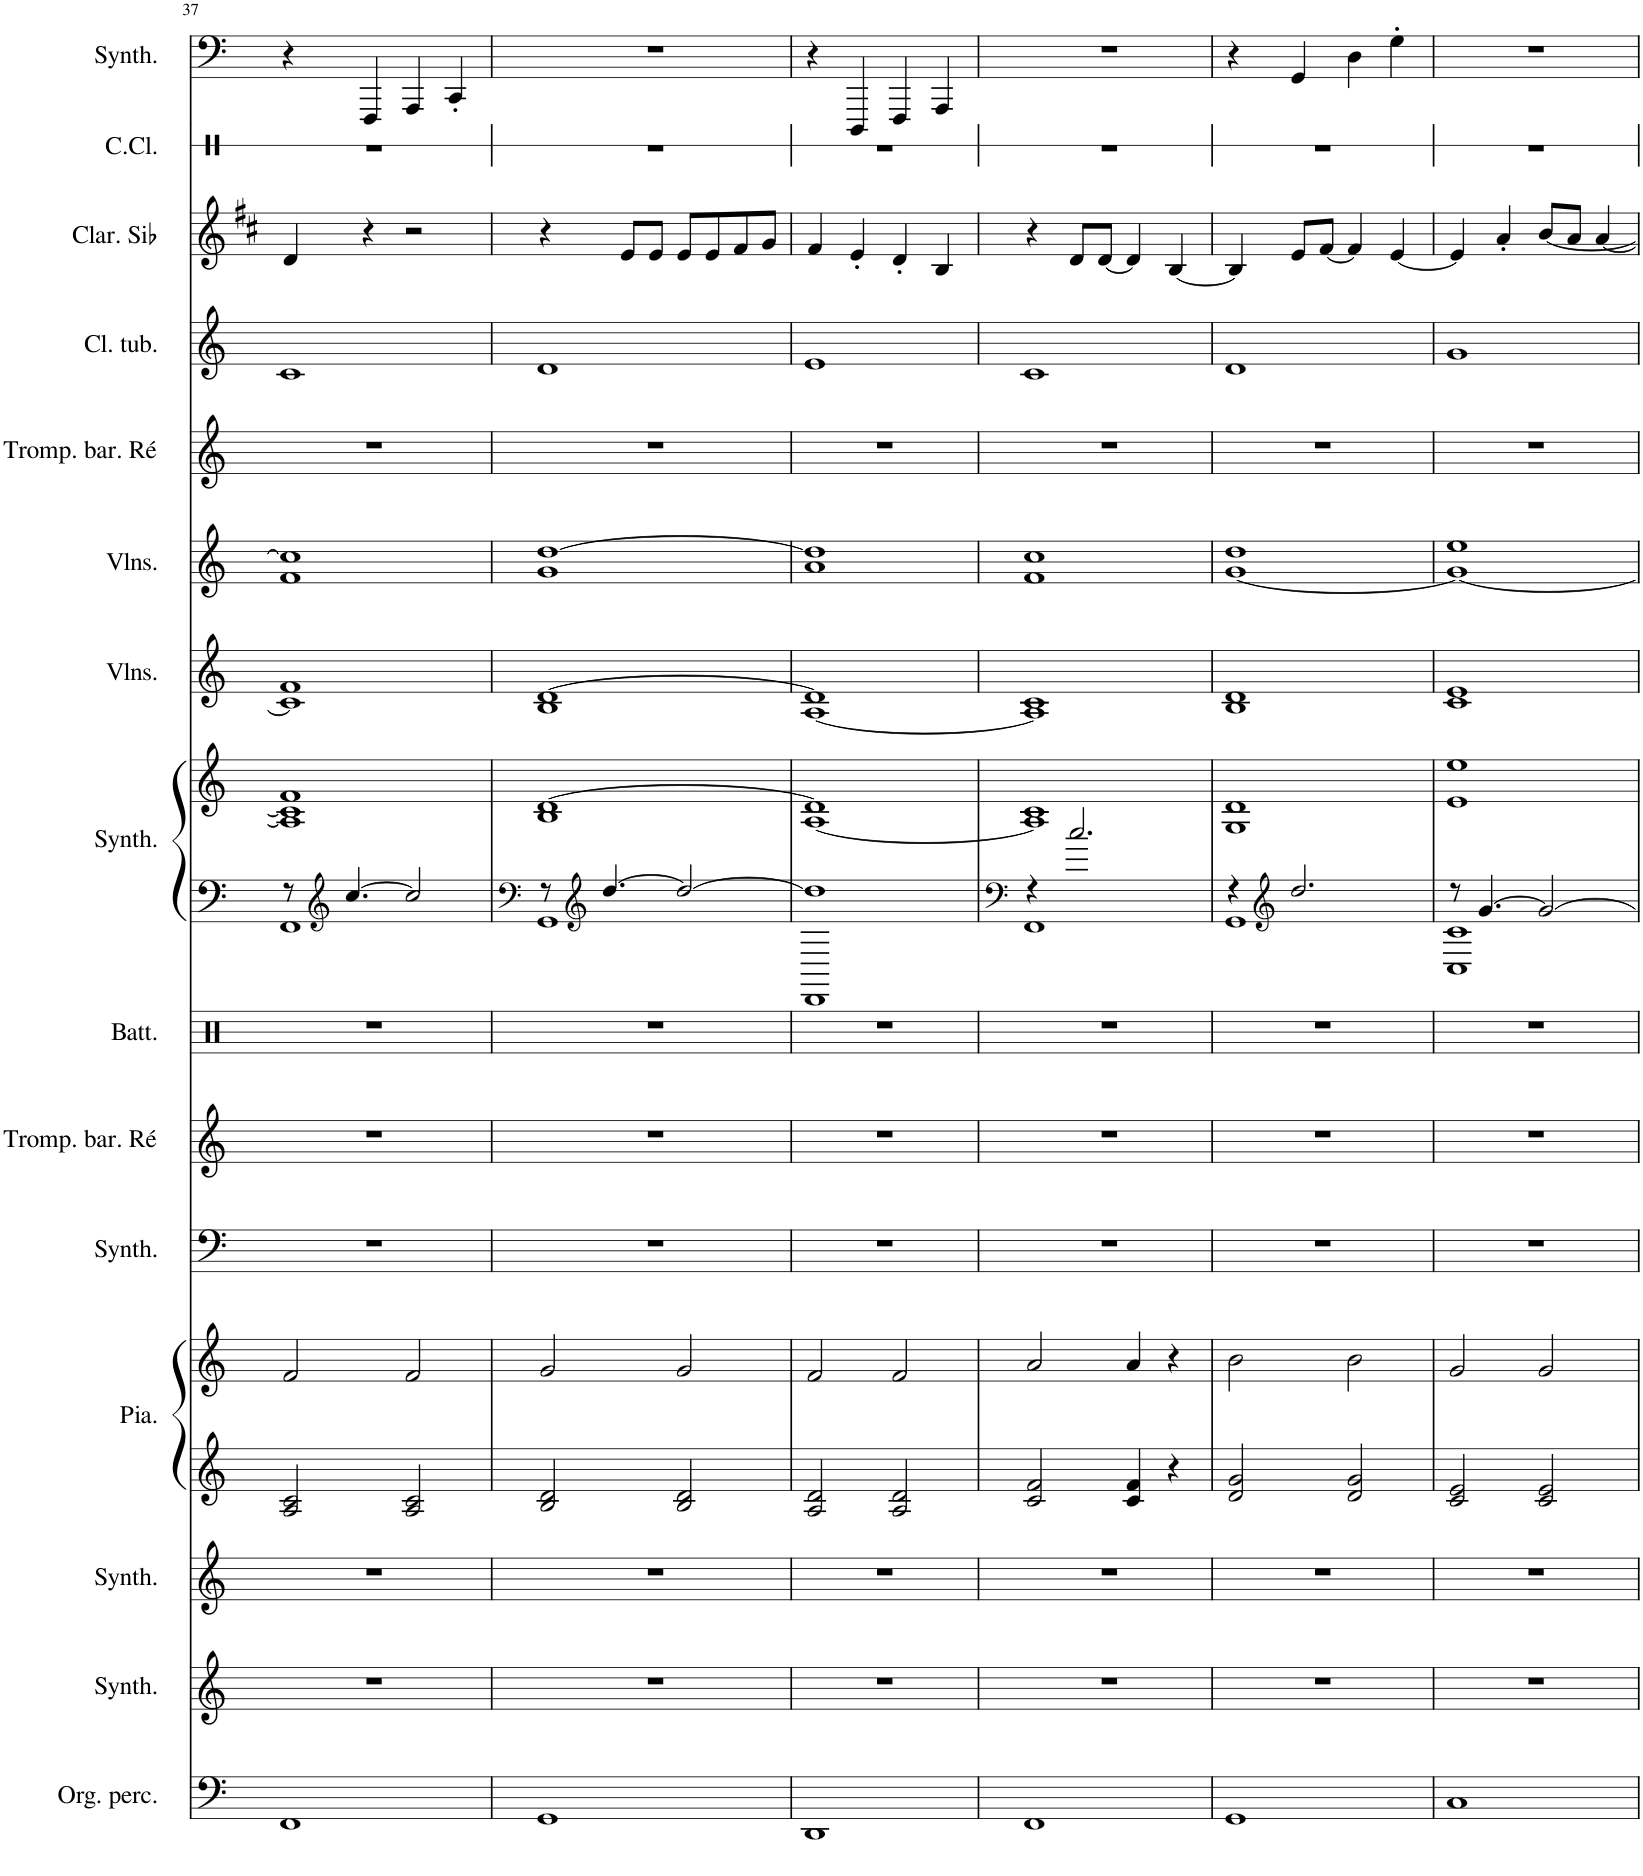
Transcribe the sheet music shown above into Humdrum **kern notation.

**kern	**kern	**kern	**kern	**kern	**kern	**kern	**kern	**kern	**kern	**kern	**kern	**kern	**kern	**kern	**kern	**kern
*part15	*part14	*part13	*part12	*part12	*part11	*part10	*part9	*part8	*part8	*part7	*part6	*part5	*part4	*part3	*part2	*part1
*staff17	*staff16	*staff15	*staff14	*staff13	*staff12	*staff11	*staff10	*staff9	*staff8	*staff7	*staff6	*staff5	*staff4	*staff3	*staff2	*staff1
*I"Orgue percussif	*I"Synthétiseur Pad	*I"Synthétiseur d'effets	*I"Piano	*	*I"Synthétiseur Pad	*I"Trompette baroque en Ré	*I"Batterie	*I"Synthétiseur Pad	*	*I"Violons	*I"Violons	*I"Trompette baroque en Ré	*I"Cloches tubulaires	*I"Clarinette en Sib	*I"Caisse claire	*I"Synthétiseur de basses
*I'Org. perc.	*I'Synth.	*I'Synth.	*I'Pia.	*	*I'Synth.	*I'Tromp. bar. Ré	*I'Batt.	*I'Synth.	*	*I'Vlns.	*I'Vlns.	*I'Tromp. bar. Ré	*I'Cl. tub.	*I'Clar. Sib	*I'C.Cl.	*I'Synth.
!!LO:PB:g=z
*clefF4	*clefG2	*clefG2	*clefG2	*clefG2	*clefF4	*clefG2	*clefX	*clefF4	*clefG2	*clefG2	*clefG2	*clefG2	*clefG2	*clefG2	*clefX	*clefF4
*	*	*	*	*	*	*Trd-1c-2	*	*	*	*	*	*Trd-1c-2	*	*Trd1c2	*	*
*k[]	*k[]	*k[]	*k[]	*k[]	*k[]	*k[]	*k[]	*k[]	*k[]	*k[]	*k[]	*k[]	*k[]	*k[f#c#]	*k[]	*k[]
*M4/4	*M4/4	*M4/4	*M4/4	*M4/4	*M4/4	*M4/4	*M4/4	*M4/4	*M4/4	*M4/4	*M4/4	*M4/4	*M4/4	*M4/4	*M4/4	*M4/4
=37	=37	=37	=37	=37	=37	=37	=37	=37	=37	=37	=37	=37	=37	=37	=37	=37
*	*	*	*	*	*	*	*	*^	*^	*^	*	*	*	*	*	*
1FF	1r	1r	2A/ 2c/	2f/	1r	1r	1r	8r	1FF	1f	1A] 1c]	1f	1c]	1f 1cc]	1r	1c	4d/	1r	4r
*	*	*	*	*	*	*	*	*clefG2	*	*	*	*	*	*	*	*	*	*	*
.	.	.	.	.	.	.	.	[4.cc/	.	.	.	.	.	.	.	.	.	.	.
.	.	.	.	.	.	.	.	.	.	.	.	.	.	.	.	.	4r	.	4FFF/
.	.	.	2A/ 2c/	2f/	.	.	.	2cc/]	.	.	.	.	.	.	.	.	2r	.	4AAA/
.	.	.	.	.	.	.	.	.	.	.	.	.	.	.	.	.	.	.	4CC'/
=38	=38	=38	=38	=38	=38	=38	=38	=38	=38	=38	=38	=38	=38	=38	=38	=38	=38	=38	=38
*	*	*	*	*	*	*	*	*clefF4	*	*	*	*	*	*	*	*	*	*	*
*	*	*	*	*	*	*	*	*	*	*	*	*	*	*^	*	*	*	*	*
1GG	1r	1r	2B/ 2d/	2g/	1r	1r	1r	8r	1GG	[1d	1B	[1d	1B	[1dd	1g	1r	1d	4r	1r	1r
*	*	*	*	*	*	*	*	*clefG2	*	*	*	*	*	*	*	*	*	*	*	*
.	.	.	.	.	.	.	.	[4.dd/	.	.	.	.	.	.	.	.	.	.	.	.
.	.	.	.	.	.	.	.	.	.	.	.	.	.	.	.	.	.	8e/L	.	.
.	.	.	.	.	.	.	.	.	.	.	.	.	.	.	.	.	.	8e/J	.	.
.	.	.	2B/ 2d/	2g/	.	.	.	2dd/_	.	.	.	.	.	.	.	.	.	8e/L	.	.
.	.	.	.	.	.	.	.	.	.	.	.	.	.	.	.	.	.	8e/	.	.
.	.	.	.	.	.	.	.	.	.	.	.	.	.	.	.	.	.	8f#/	.	.
.	.	.	.	.	.	.	.	.	.	.	.	.	.	.	.	.	.	8g/J	.	.
*	*	*	*	*	*	*	*	*v	*v	*	*	*	*	*v	*v	*	*	*	*	*
=39	=39	=39	=39	=39	=39	=39	=39	=39	=39	=39	=39	=39	=39	=39	=39	=39	=39	=39
1DD	1r	1r	2A/ 2d/	2f/	1r	1r	1r	1DD 1dd]	1d]	[1A	1d]	[1A	1a 1dd]	1r	1e	4f#/	1r	4r
.	.	.	.	.	.	.	.	.	.	.	.	.	.	.	.	4e'/	.	4DDD/
.	.	.	2A/ 2d/	2f/	.	.	.	.	.	.	.	.	.	.	.	4d'/	.	4FFF/
.	.	.	.	.	.	.	.	.	.	.	.	.	.	.	.	4B/	.	4AAA/
=40	=40	=40	=40	=40	=40	=40	=40	=40	=40	=40	=40	=40	=40	=40	=40	=40	=40	=40
*	*	*	*	*	*	*	*	*clefF4	*	*	*	*	*	*	*	*	*	*
*	*	*	*	*	*	*	*	*^	*	*	*	*	*	*	*	*	*	*
1FF	1r	1r	2c/ 2f/	2a/	1r	1r	1r	4r	1FF	1c	1A]	1c	1A]	1f 1cc	1r	1c	4r	1r	1r
.	.	.	.	.	.	.	.	2.cc/	.	.	.	.	.	.	.	.	8d/L	.	.
.	.	.	.	.	.	.	.	.	.	.	.	.	.	.	.	.	[8d/J	.	.
.	.	.	4c/ 4f/	4a/	.	.	.	.	.	.	.	.	.	.	.	.	4d/]	.	.
.	.	.	4r	4r	.	.	.	.	.	.	.	.	.	.	.	.	[4B/	.	.
*	*	*	*	*	*	*	*	*	*	*v	*v	*	*	*	*	*	*	*	*
*	*	*	*	*	*	*	*	*	*	*	*v	*v	*	*	*	*	*	*
=41	=41	=41	=41	=41	=41	=41	=41	=41	=41	=41	=41	=41	=41	=41	=41	=41	=41
*	*	*	*	*	*	*	*	*	*	*	*	*^	*	*	*	*	*
1GG	1r	1r	2d/ 2g/	2b\	1r	1r	1r	4r	1GG	1G 1d	1B 1d	1dd	[1g	1r	1d	4B/]	1r	4r
*	*	*	*	*	*	*	*	*clefG2	*	*	*	*	*	*	*	*	*	*
.	.	.	.	.	.	.	.	2.dd/	.	.	.	.	.	.	.	8e/L	.	4GG/
.	.	.	.	.	.	.	.	.	.	.	.	.	.	.	.	[8f#/J	.	.
.	.	.	2d/ 2g/	2b\	.	.	.	.	.	.	.	.	.	.	.	4f#/]	.	4D\
.	.	.	.	.	.	.	.	.	.	.	.	.	.	.	.	[4e/	.	4G'\
=42	=42	=42	=42	=42	=42	=42	=42	=42	=42	=42	=42	=42	=42	=42	=42	=42	=42	=42
1C	1r	1r	2c/ 2e/	2g/	1r	1r	1r	8r	1C 1c	1e 1ee	1c 1e	1ee	1g_	1r	1g	4e/]	1r	1r
.	.	.	.	.	.	.	.	[4.g/	.	.	.	.	.	.	.	.	.	.
.	.	.	.	.	.	.	.	.	.	.	.	.	.	.	.	4a'/	.	.
.	.	.	2c/ 2e/	2g/	.	.	.	2g/_	.	.	.	.	.	.	.	[8b/L	.	.
.	.	.	.	.	.	.	.	.	.	.	.	.	.	.	.	8a/J	.	.
.	.	.	.	.	.	.	.	.	.	.	.	.	.	.	.	[4a/	.	.
*	*	*	*	*	*	*	*	*v	*v	*	*	*v	*v	*	*	*	*	*
=	=	=	=	=	=	=	=	=	=	=	=	=	=	=	=	=
*-	*-	*-	*-	*-	*-	*-	*-	*-	*-	*-	*-	*-	*-	*-	*-	*-
